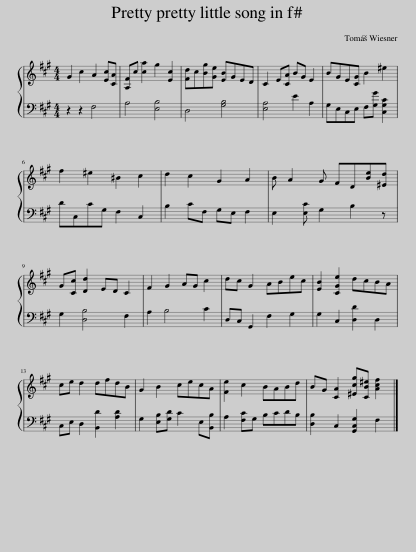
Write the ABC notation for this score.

X:1
%%score { 1 | 2 }
L:1/8
M:4/4
I:linebreak $
K:A
V:1 treble
V:2 bass
V:1
 G2 c2 A2 [Ec][CA] | [A,F]c [ca]2 g2 [Ec]2 | [Fd]c[Bg][Ge] [EB]GED | C2 E[CA] BG E2 | BGE[CG] B2 ^e2 |$ %5
 f2 ^e2 ^B2 c2 | d2 c2 G2 A2 | B A2 G FD[Be][^Ed] |$ G[Cc] [Dd]2 ED C2 | F2 G2 AG c2 | %10
 dc G2 ABec | [EB]2 [CGe]2 dcBA |$ ce d2 dfdB | G2 B2 cecA | [Fe]2 c2 BABd | %15
 BG [CA]2 [^Ecg][CB^e] [Acf]2 |] %16
V:2
 z2 z2 F,4 | A,4 [E,B,]4 | D,4 [G,B,]4 | [E,A,]4 E2 A,2 | G,E,C,E, F,[G,G] [C,G,C]2 |$ %5
 DC,CG, F,2 C,2 | B,2 CF, G,E, F,2 | E,2 [E,C] G,2 B,2 z |$ G,2 [D,B,]4 F,2 | A,2 B,4 C2 | %10
 D,C, G,,2 F,2 G,2 | G,2 C,2 [D,D]2 D,2 |$ C,E, D,2 [B,,D]2 [A,D]2 | G,2 [E,B,][G,D] C2 E,[B,,B,] | A,2 [F,C]G, B,CDB, | %15
 [D,B,]2 C,2 [G,,C,G,]2 F,2 |] %16
